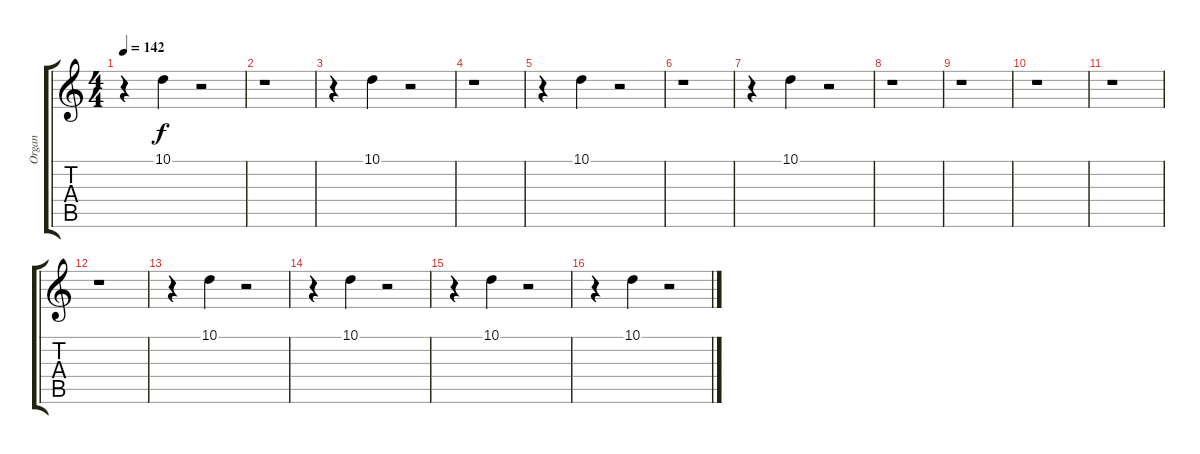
\track ("Organ" "Organ") {instrument drawbarorgan}
\staff {score tabs}
\tuning (E4 B3 G3 D3 A2 E2) {hide}
\ts (4 4)
\tempo 142
\clef g2
\ks c
r.4{dy f} 10.1.4 r.2 |
r.1 |
r.4 10.1.4 r.2 |
r.1 |
r.4 10.1.4 r.2 |
r.1 |
r.4 10.1.4 r.2 |
r.1 |
r.1 |
r.1 |
r.1 |
r.1 |
r.4 10.1.4 r.2 |
r.4 10.1.4 r.2 |
r.4 10.1.4 r.2 |
r.4 10.1.4 r.2
